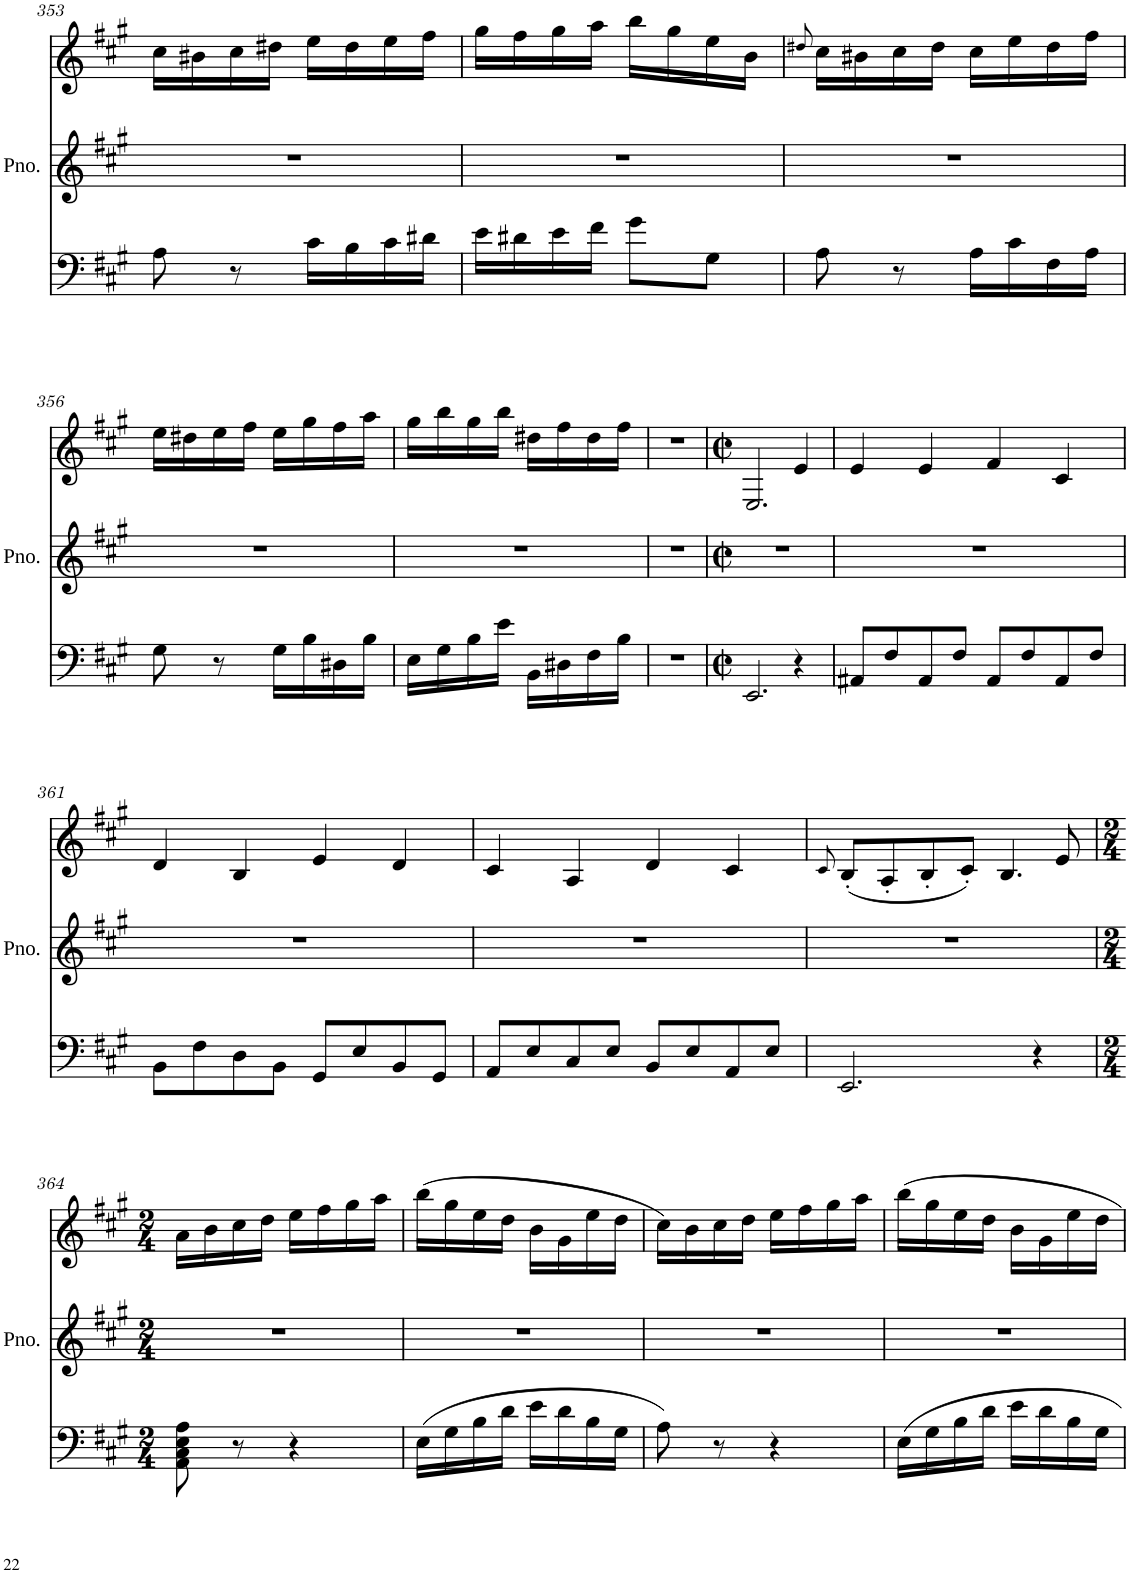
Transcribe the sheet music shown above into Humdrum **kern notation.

**kern	**kern	**kern
*part1	*part1	*part1
*staff3	*staff2	*staff1
*I"Piano	*	*
*I'Pno.	*	*
!!LO:PB:g=z
*clefF4	*clefG2	*clefG2
*k[f#c#g#]	*k[f#c#g#]	*k[f#c#g#]
*M2/4	*M2/4	*M2/4
=353	=353	=353
8A\	2r	16cc#\LL
.	.	16b#X\
8r	.	16cc#\
.	.	16dd#X\JJ
16c#\LL	.	16ee\LL
16B\	.	16dd#\
16c#\	.	16ee\
16d#X\JJ	.	16ff#\JJ
=354	=354	=354
16e\LL	2r	16gg#\LL
16d#X\	.	16ff#\
16e\	.	16gg#\
16f#\JJ	.	16aa\JJ
8g#\L	.	16bb\LL
.	.	16gg#\
8G#\J	.	16ee\
.	.	16b\JJ
=355	=355	=355
.	.	8qdd#X/
8A\	2r	16cc#\LL
.	.	16b#X\
8r	.	16cc#\
.	.	16dd#\JJ
16A\LL	.	16cc#\LL
16c#\	.	16ee\
16F#\	.	16dd#\
16A\JJ	.	16ff#\JJ
!!LO:LB:g=z
=356	=356	=356
8G#\	2r	16ee\LL
.	.	16dd#X\
8r	.	16ee\
.	.	16ff#\JJ
16G#\LL	.	16ee\LL
16B\	.	16gg#\
16D#X\	.	16ff#\
16B\JJ	.	16aa\JJ
=357	=357	=357
16E\LL	2r	16gg#\LL
16G#\	.	16bb\
16B\	.	16gg#\
16e\JJ	.	16bb\JJ
16BB\LL	.	16dd#X\LL
16D#X\	.	16ff#\
16F#\	.	16dd#\
16B\JJ	.	16ff#\JJ
=358	=358	=358
2r	2r	2r
=359	=359	=359
*M4/4	*M4/4	*M4/4
*met(c|)	*met(c|)	*met(c|)
2.EE/	1r	2.E/
4r	.	4e/
=360	=360	=360
8AA#X/L	1r	4e/
8F#/	.	.
8AA#/	.	4e/
8F#/J	.	.
8AA#/L	.	4f#/
8F#/	.	.
8AA#/	.	4c#/
8F#/J	.	.
!!LO:LB:g=z
=361	=361	=361
8BB\L	1r	4d/
8F#\	.	.
8D\	.	4B/
8BB\J	.	.
8GG#/L	.	4e/
8E/	.	.
8BB/	.	4d/
8GG#/J	.	.
=362	=362	=362
8AA/L	1r	4c#/
8E/	.	.
8C#/	.	4A/
8E/J	.	.
8BB/L	.	4d/
8E/	.	.
8AA/	.	4c#/
8E/J	.	.
=363	=363	=363
.	.	8qc#/
2.EE/	1r	(8B'/L
.	.	8A'/
.	.	8B'/
.	.	8c#'/J)
.	.	4.B/
4r	.	.
.	.	8e/
!!LO:LB:g=z
=364	=364	=364
*M2/4	*M2/4	*M2/4
8AA\ 8C#\ 8E\ 8A\	2r	16a\LL
.	.	16b\
8r	.	16cc#\
.	.	16dd\JJ
4r	.	16ee\LL
.	.	16ff#\
.	.	16gg#\
.	.	16aa\JJ
=365	=365	=365
16E\LL	2r	(16bb\LL
16G#\	.	16gg#\
16B\	.	16ee\
16d\JJ	.	16dd\JJ
16e\LL	.	16b\LL
16d\	.	16g#\
16B\	.	16ee\
16G#\JJ	.	16dd\JJ
=366	=366	=366
8A\	2r	16cc#\LL)
.	.	16b\
8r	.	16cc#\
.	.	16dd\JJ
4r	.	16ee\LL
.	.	16ff#\
.	.	16gg#\
.	.	16aa\JJ
=367	=367	=367
16E\LL	2r	16bb\LL
16G#\	.	16gg#\
16B\	.	16ee\
16d\JJ	.	16dd\JJ
16e\LL	.	16b\LL
16d\	.	16g#\
16B\	.	16ee\
16G#\JJ	.	16dd\JJ
=	=	=
*-	*-	*-
